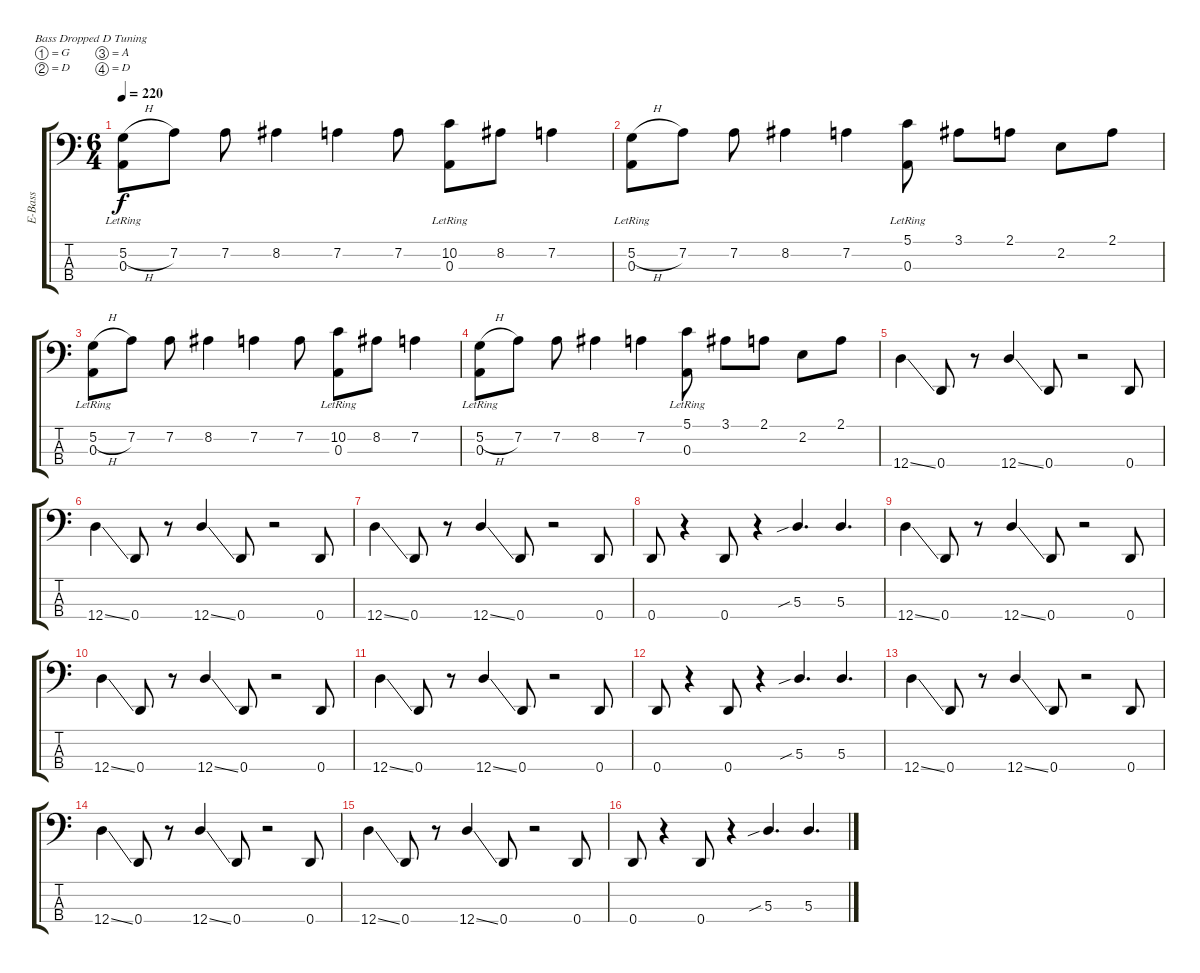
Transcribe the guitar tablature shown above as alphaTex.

\bracketExtendMode groupsimilarinstruments
\otherSystemsTrackNameOrientation horizontal
\track ("Bass" "E-Bass") {instrument electricbassfinger}
\staff {score tabs}
\tuning (G2 D2 A1 D1)
\ts (6 4)
\tempo 220
\clef f4
\ks c
(5.2{h} 0.3{lr}).8{dy f beam Down} 7.2.8{beam Down} 7.2.8{beam Down} 8.2{acc #}.4{beam Down} 7.2.4{beam Down} 7.2.8{beam Down} (10.2 0.3{lr}).8{beam Down} 8.2{acc #}.8{beam Down} 7.2.4{beam Down} |
(5.2{h} 0.3{lr}).8{beam Down} 7.2.8{beam Down} 7.2.8{beam Down} 8.2{acc #}.4{beam Down} 7.2.4{beam Down} (5.1 0.3{lr}).8{beam Down} 3.1{acc #}.8{beam Down} 2.1.8{beam Down} 2.2.8{beam Down} 2.1.8{beam Down} |
(5.2{h} 0.3{lr}).8{beam Down} 7.2.8{beam Down} 7.2.8{beam Down} 8.2{acc #}.4{beam Down} 7.2.4{beam Down} 7.2.8{beam Down} (10.2 0.3{lr}).8{beam Down} 8.2{acc #}.8{beam Down} 7.2.4{beam Down} |
(5.2{h} 0.3{lr}).8{beam Down} 7.2.8{beam Down} 7.2.8{beam Down} 8.2{acc #}.4{beam Down} 7.2.4{beam Down} (5.1 0.3{lr}).8{beam Down} 3.1{acc #}.8{beam Down} 2.1.8{beam Down} 2.2.8{beam Down} 2.1.8{beam Down} |
12.4{ss}.4{beam Down} 0.4.8{beam Up} r.8{beam Up} 12.4{ss}.4{beam Up} 0.4.8{beam Up} r.2{beam Up} 0.4.8{beam Up} |
12.4{ss}.4{beam Down} 0.4.8{beam Up} r.8{beam Up} 12.4{ss}.4{beam Up} 0.4.8{beam Up} r.2{beam Up} 0.4.8{beam Up} |
12.4{ss}.4{beam Down} 0.4.8{beam Up} r.8{beam Up} 12.4{ss}.4{beam Up} 0.4.8{beam Up} r.2{beam Up} 0.4.8{beam Up} |
0.4.8{beam Up} r.4{beam Up} 0.4.8{beam Up} r.4{beam Up} 5.3{sib}.4{d beam Up} 5.3.4{d beam Up} |
12.4{ss}.4{beam Down} 0.4.8{beam Up} r.8{beam Up} 12.4{ss}.4{beam Up} 0.4.8{beam Up} r.2{beam Up} 0.4.8{beam Up} |
12.4{ss}.4{beam Down} 0.4.8{beam Up} r.8{beam Up} 12.4{ss}.4{beam Up} 0.4.8{beam Up} r.2{beam Up} 0.4.8{beam Up} |
12.4{ss}.4{beam Down} 0.4.8{beam Up} r.8{beam Up} 12.4{ss}.4{beam Up} 0.4.8{beam Up} r.2{beam Up} 0.4.8{beam Up} |
0.4.8{beam Up} r.4{beam Up} 0.4.8{beam Up} r.4{beam Up} 5.3{sib}.4{d beam Up} 5.3.4{d beam Up} |
12.4{ss}.4{beam Down} 0.4.8{beam Up} r.8{beam Up} 12.4{ss}.4{beam Up} 0.4.8{beam Up} r.2{beam Up} 0.4.8{beam Up} |
12.4{ss}.4{beam Down} 0.4.8{beam Up} r.8{beam Up} 12.4{ss}.4{beam Up} 0.4.8{beam Up} r.2{beam Up} 0.4.8{beam Up} |
12.4{ss}.4{beam Down} 0.4.8{beam Up} r.8{beam Up} 12.4{ss}.4{beam Up} 0.4.8{beam Up} r.2{beam Up} 0.4.8{beam Up} |
0.4.8{beam Up} r.4{beam Up} 0.4.8{beam Up} r.4{beam Up} 5.3{sib}.4{d beam Up} 5.3.4{d beam Up}
